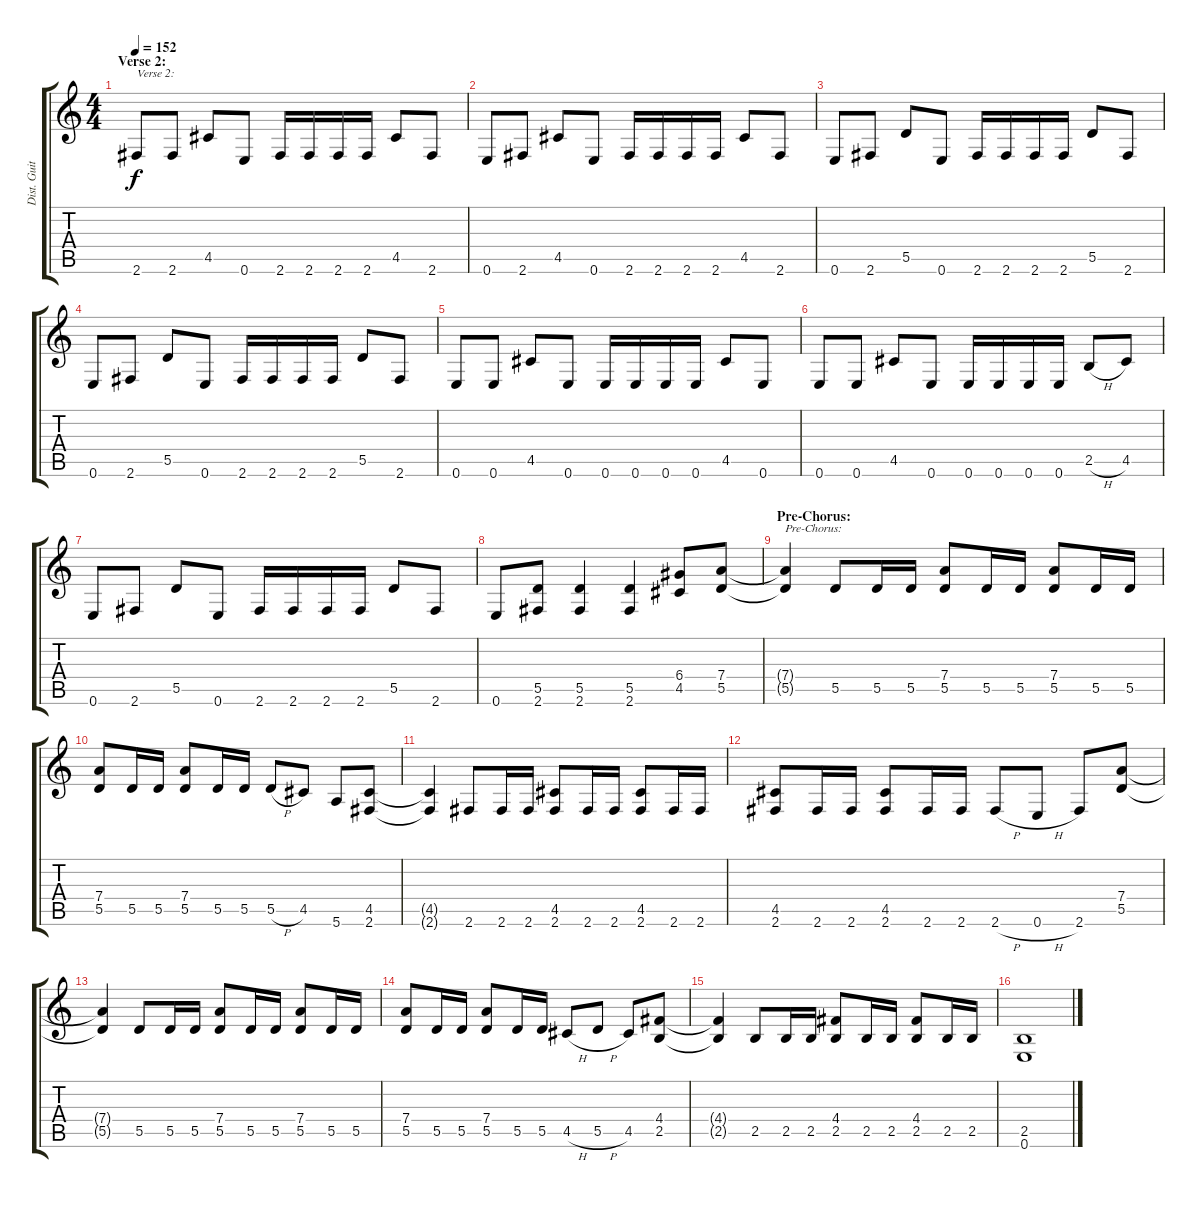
\track ("Dist. Guitar 1" "Dist. Guit") {instrument distortionguitar}
\staff {score tabs}
\tuning (E4 B3 G3 D3 A2 E2) {hide}
\ts (4 4)
\section ("" "Verse 2:")
\tempo 152
\clef g2
\ks c
2.6{t}.8{txt "Verse 2:" dy f} 2.6.8 4.5.8 0.6.8 2.6.16 2.6.16 2.6.16 2.6.16 4.5.8 2.6.8 |
0.6.8 2.6.8 4.5.8 0.6.8 2.6.16 2.6.16 2.6.16 2.6.16 4.5.8 2.6.8 |
0.6.8 2.6.8 5.5.8 0.6.8 2.6.16 2.6.16 2.6.16 2.6.16 5.5.8 2.6.8 |
0.6.8 2.6.8 5.5.8 0.6.8 2.6.16 2.6.16 2.6.16 2.6.16 5.5.8 2.6.8 |
0.6.8 0.6.8 4.5.8 0.6.8 0.6.16 0.6.16 0.6.16 0.6.16 4.5.8 0.6.8 |
0.6.8 0.6.8 4.5.8 0.6.8 0.6.16 0.6.16 0.6.16 0.6.16 2.5{h}.8 4.5.8 |
0.6.8 2.6.8 5.5.8 0.6.8 2.6.16 2.6.16 2.6.16 2.6.16 5.5.8 2.6.8 |
0.6.8 (5.5 2.6).8 (5.5 2.6).4 (5.5 2.6).4 (6.4 4.5).8 (7.4 5.5).8 |
\section ("" "Pre-Chorus:")
(7.4{t} 5.5{t}).4{txt "Pre-Chorus:"} 5.5.8 5.5.16 5.5.16 (7.4 5.5).8 5.5.16 5.5.16 (7.4 5.5).8 5.5.16 5.5.16 |
(7.4 5.5).8 5.5.16 5.5.16 (7.4 5.5).8 5.5.16 5.5.16 5.5{h}.8 4.5.8 5.6.8 (4.5 2.6).8 |
(4.5{t} 2.6{t}).4 2.6.8 2.6.16 2.6.16 (4.5 2.6).8 2.6.16 2.6.16 (4.5 2.6).8 2.6.16 2.6.16 |
(4.5 2.6).8 2.6.16 2.6.16 (4.5 2.6).8 2.6.16 2.6.16 2.6{h}.8 0.6{h}.8 2.6.8 (7.4 5.5).8 |
(7.4{t} 5.5{t}).4 5.5.8 5.5.16 5.5.16 (7.4 5.5).8 5.5.16 5.5.16 (7.4 5.5).8 5.5.16 5.5.16 |
(7.4 5.5).8 5.5.16 5.5.16 (7.4 5.5).8 5.5.16 5.5.16 4.5{h}.8 5.5{h}.8 4.5.8 (4.4 2.5).8 |
(4.4{t} 2.5{t}).4 2.5.8 2.5.16 2.5.16 (4.4 2.5).8 2.5.16 2.5.16 (4.4 2.5).8 2.5.16 2.5.16 |
(2.5 0.6).1
